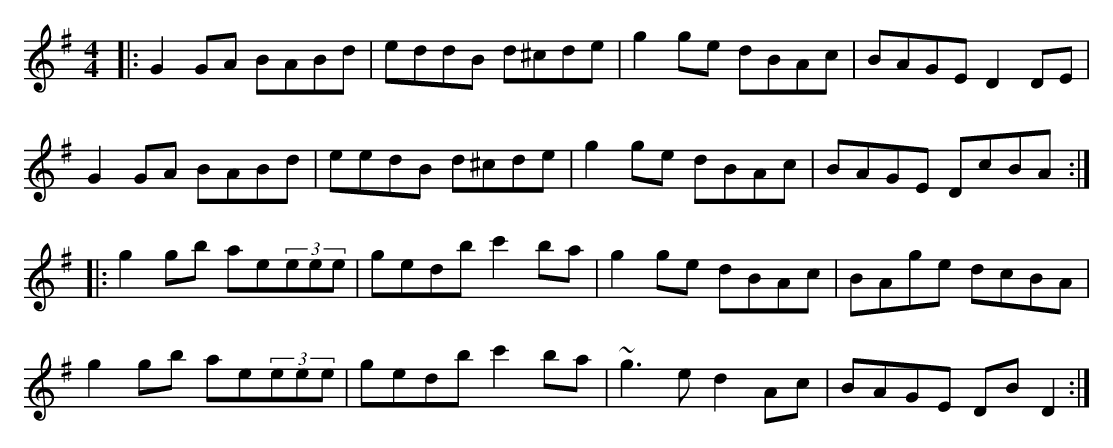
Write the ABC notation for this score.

X:1
M:4/4
K:Dmix
|:G2GA BABd|eddB d^cde|g2ge dBAc|BAGE D2DE|
G2GA BABd|eedB d^cde|g2ge dBAc|BAGE DcBA:|
|:g2gb ae(3eee|gedb c'2ba|g2ge dBAc|BAge dcBA|
g2gb ae(3eee|gedb c'2ba|~g3e d2Ac|BAGE DBD2:|
